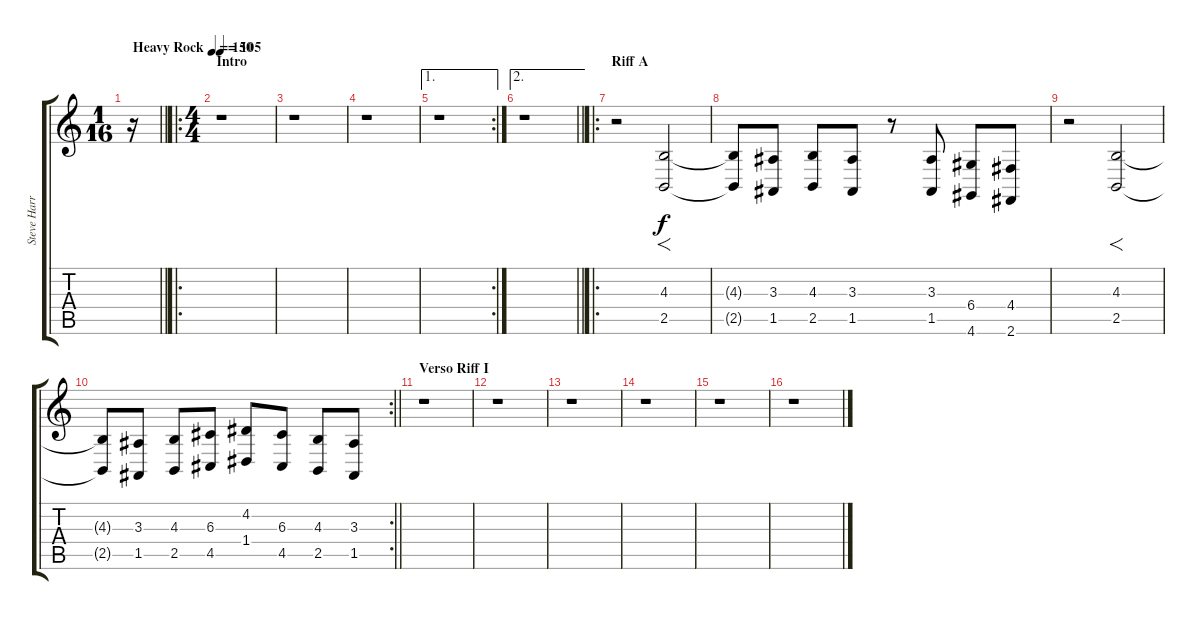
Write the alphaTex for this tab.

\track ("Steve Harris (Teclado)" "Steve Harr") {instrument cello}
\staff {score tabs}
\tuning (E4 B3 G3 D3 A2 E2) {hide}
\ts (1 16)
\tempo (150 "Heavy Rock")
\clef g2
\barLineRight lightlight
\ks c
r.16{dy f instrument cello} |
\ro
\ts (4 4)
\section ("" "Intro")
\tempo 105
r.1 |
r.1 |
r.1 |
\ae 1
\rc 2
r.1 |
\ae 2
\barLineRight lightlight
r.1 |
\ro
\section ("" "Riff A")
r.2 (4.3 2.5).2{f} |
(4.3{t} 2.5{t}).8 (3.3 1.5).8 (4.3 2.5).8 (3.3 1.5).8 r.8 (3.3 1.5).8 (6.4 4.6).8 (4.4 2.6).8 |
r.2 (4.3 2.5).2{f} |
\rc 2
\barLineRight lightlight
(4.3{t} 2.5{t}).8 (3.3 1.5).8 (4.3 2.5).8 (6.3 4.5).8 (4.2 1.4).8 (6.3 4.5).8 (4.3 2.5).8 (3.3 1.5).8 |
\section ("" "Verso Riff I")
r.1 |
r.1 |
r.1 |
r.1 |
r.1 |
r.1
